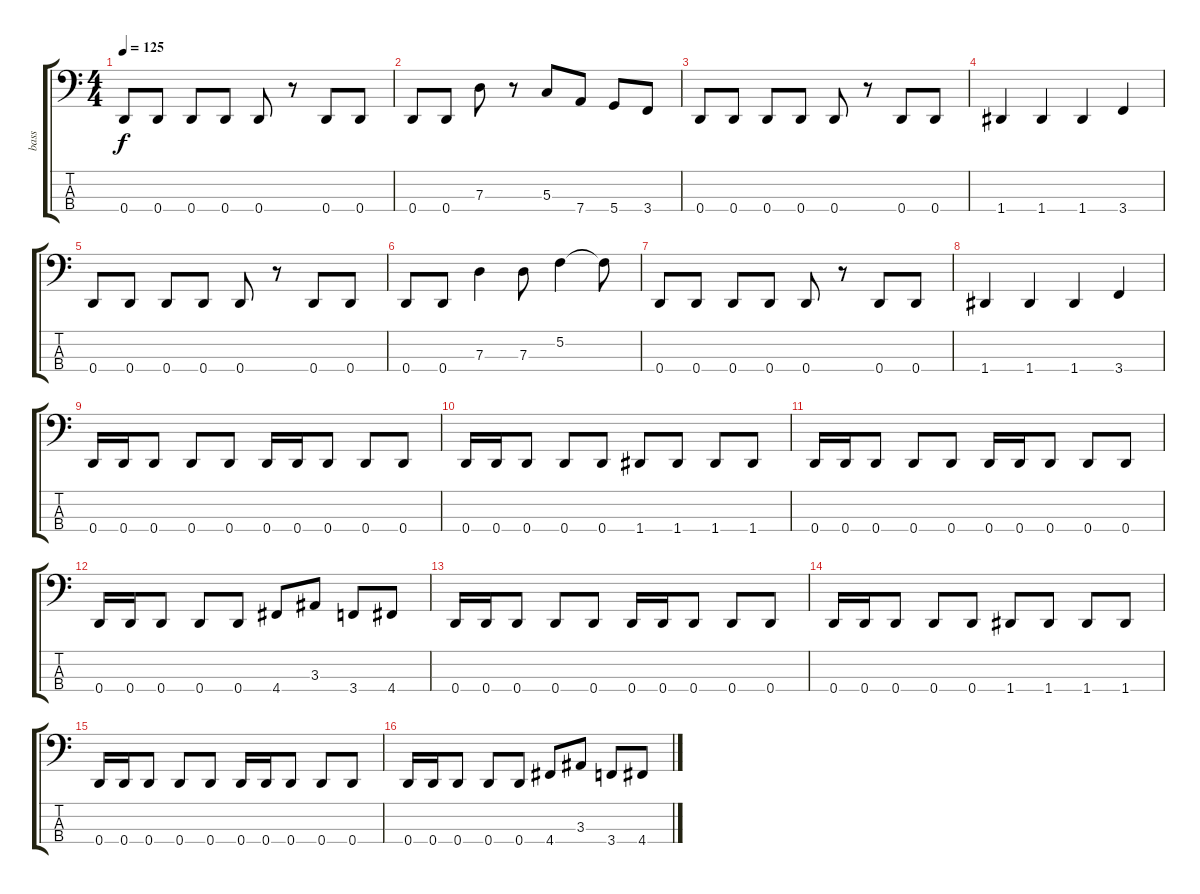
\track ("bass" "bass") {instrument electricbassfinger}
\staff {score tabs}
\tuning (F2 C2 G1 D1) {hide}
\ts (4 4)
\tempo 125
\clef f4
\ks c
0.4.8{dy f} 0.4.8 0.4.8 0.4.8 0.4.8 r.8 0.4.8 0.4.8 |
0.4.8 0.4.8 7.3.8 r.8 5.3.8 7.4.8 5.4.8 3.4.8 |
0.4.8 0.4.8 0.4.8 0.4.8 0.4.8 r.8 0.4.8 0.4.8 |
1.4.4 1.4.4 1.4.4 3.4.4 |
0.4.8 0.4.8 0.4.8 0.4.8 0.4.8 r.8 0.4.8 0.4.8 |
0.4.8 0.4.8 7.3.4 7.3.8 5.2.4 5.2{t}.8 |
0.4.8 0.4.8 0.4.8 0.4.8 0.4.8 r.8 0.4.8 0.4.8 |
1.4.4 1.4.4 1.4.4 3.4.4 |
0.4.16 0.4.16 0.4.8 0.4.8 0.4.8 0.4.16 0.4.16 0.4.8 0.4.8 0.4.8 |
0.4.16 0.4.16 0.4.8 0.4.8 0.4.8 1.4.8 1.4.8 1.4.8 1.4.8 |
0.4.16 0.4.16 0.4.8 0.4.8 0.4.8 0.4.16 0.4.16 0.4.8 0.4.8 0.4.8 |
0.4.16 0.4.16 0.4.8 0.4.8 0.4.8 4.4.8 3.3.8 3.4.8 4.4.8 |
0.4.16 0.4.16 0.4.8 0.4.8 0.4.8 0.4.16 0.4.16 0.4.8 0.4.8 0.4.8 |
0.4.16 0.4.16 0.4.8 0.4.8 0.4.8 1.4.8 1.4.8 1.4.8 1.4.8 |
0.4.16 0.4.16 0.4.8 0.4.8 0.4.8 0.4.16 0.4.16 0.4.8 0.4.8 0.4.8 |
0.4.16 0.4.16 0.4.8 0.4.8 0.4.8 4.4.8 3.3.8 3.4.8 4.4.8
